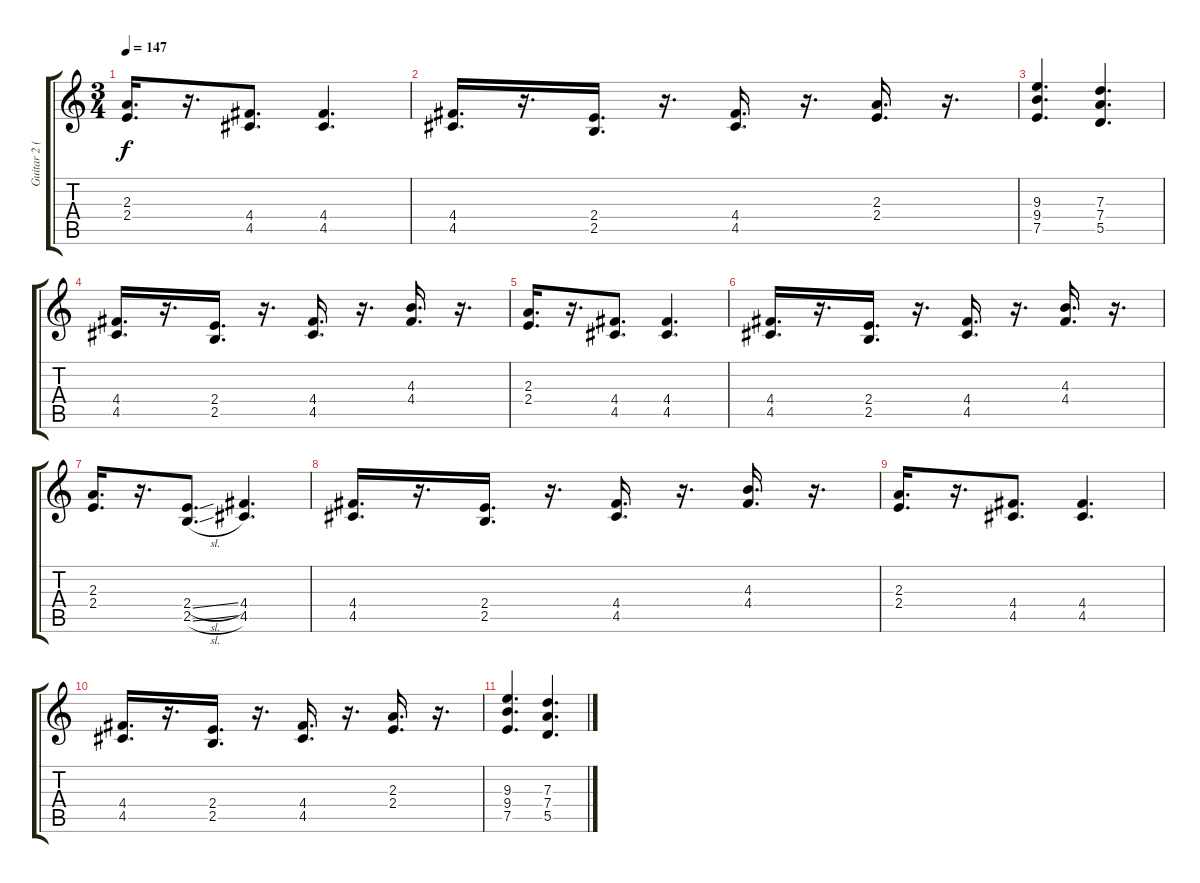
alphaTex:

\track ("Guitar 2 (Solo)" "Guitar 2 (") {instrument distortionguitar}
\staff {score tabs}
\tuning (E4 B3 G3 D3 A2 E2) {hide}
\ts (3 4)
\tempo 147
\clef g2
\ks c
(2.3 2.4).16{d dy f} r.16{d} (4.4 4.5).8{d} (4.4 4.5).4{d} |
(4.4 4.5).16{d instrument fretlessbass} r.16{d} (2.4 2.5).16{d} r.16{d} (4.4 4.5).16{d} r.16{d} (2.3 2.4).16{d} r.16{d} |
(9.3 9.4 7.5).4{d} (7.3 7.4 5.5).4{d} |
\section ("" "")
(4.4 4.5).16{d volume 11 instrument fretlessbass} r.16{d} (2.4 2.5).16{d} r.16{d} (4.4 4.5).16{d} r.16{d} (4.3 4.4).16{d} r.16{d} |
(2.3 2.4).16{d volume 10} r.16{d} (4.4 4.5).8{d} (4.4 4.5).4{d} |
(4.4 4.5).16{d volume 9 instrument fretlessbass} r.16{d} (2.4 2.5).16{d} r.16{d} (4.4 4.5).16{d} r.16{d} (4.3 4.4).16{d} r.16{d} |
(2.3 2.4).16{d volume 8} r.16{d} (2.4{sl} 2.5{sl}).8{d} (4.4 4.5).4{d} |
(4.4 4.5).16{d volume 6 instrument fretlessbass} r.16{d} (2.4 2.5).16{d} r.16{d} (4.4 4.5).16{d} r.16{d} (4.3 4.4).16{d} r.16{d} |
(2.3 2.4).16{d volume 5} r.16{d} (4.4 4.5).8{d} (4.4 4.5).4{d} |
(4.4 4.5).16{d volume 3 instrument fretlessbass} r.16{d} (2.4 2.5).16{d} r.16{d} (4.4 4.5).16{d} r.16{d} (2.3 2.4).16{d} r.16{d} |
(9.3 9.4 7.5).4{d volume 1} (7.3 7.4 5.5).4{d}
